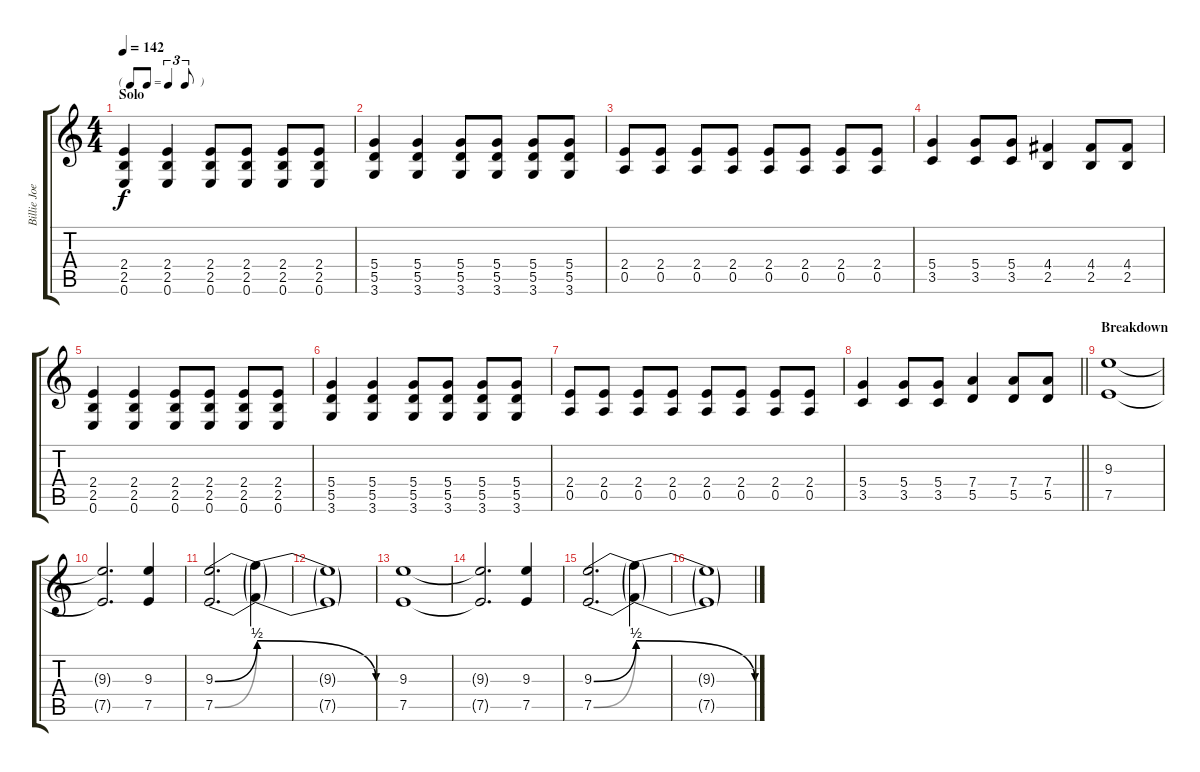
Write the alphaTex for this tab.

\track ("Billie Joe" "Billie Joe") {instrument distortionguitar}
\staff {score tabs}
\tuning (E4 B3 G3 D3 A2 E2) {hide}
\ts (4 4)
\tf triplet8th
\section ("" "Solo")
\tempo 142
\clef g2
\ks c
(2.4 2.5 0.6).4{dy f} (2.4 2.5 0.6).4 (2.4 2.5 0.6).8 (2.4 2.5 0.6).8 (2.4 2.5 0.6).8 (2.4 2.5 0.6).8 |
(5.4 5.5 3.6).4 (5.4 5.5 3.6).4 (5.4 5.5 3.6).8 (5.4 5.5 3.6).8 (5.4 5.5 3.6).8 (5.4 5.5 3.6).8 |
(2.4 0.5).8 (2.4 0.5).8 (2.4 0.5).8 (2.4 0.5).8 (2.4 0.5).8 (2.4 0.5).8 (2.4 0.5).8 (2.4 0.5).8 |
(5.4 3.5).4 (5.4 3.5).8 (5.4 3.5).8 (4.4 2.5).4 (4.4 2.5).8 (4.4 2.5).8 |
(2.4 2.5 0.6).4 (2.4 2.5 0.6).4 (2.4 2.5 0.6).8 (2.4 2.5 0.6).8 (2.4 2.5 0.6).8 (2.4 2.5 0.6).8 |
(5.4 5.5 3.6).4 (5.4 5.5 3.6).4 (5.4 5.5 3.6).8 (5.4 5.5 3.6).8 (5.4 5.5 3.6).8 (5.4 5.5 3.6).8 |
(2.4 0.5).8 (2.4 0.5).8 (2.4 0.5).8 (2.4 0.5).8 (2.4 0.5).8 (2.4 0.5).8 (2.4 0.5).8 (2.4 0.5).8 |
\barLineRight lightlight
(5.4 3.5).4 (5.4 3.5).8 (5.4 3.5).8 (7.4 5.5).4 (7.4 5.5).8 (7.4 5.5).8 |
\section ("" "Breakdown")
(9.3 7.5).1 |
(9.3{t} 7.5{t}).2{d} (9.3 7.5).4 |
(9.3{be (bend 0 0 60 2)} 7.5{be (bend 0 0 60 2)}).2{d} (9.3{be (release 0 2 60 0) t} 7.5{be (release 0 2 60 0) t}).4 |
(9.3{t} 7.5{t}).1 |
(9.3 7.5).1 |
(9.3{t} 7.5{t}).2{d} (9.3 7.5).4 |
(9.3{be (bend 0 0 60 2)} 7.5{be (bend 0 0 60 2)}).2{d} (9.3{be (release 0 2 60 0) t} 7.5{be (release 0 2 60 0) t}).4 |
(9.3{t} 7.5{t}).1
